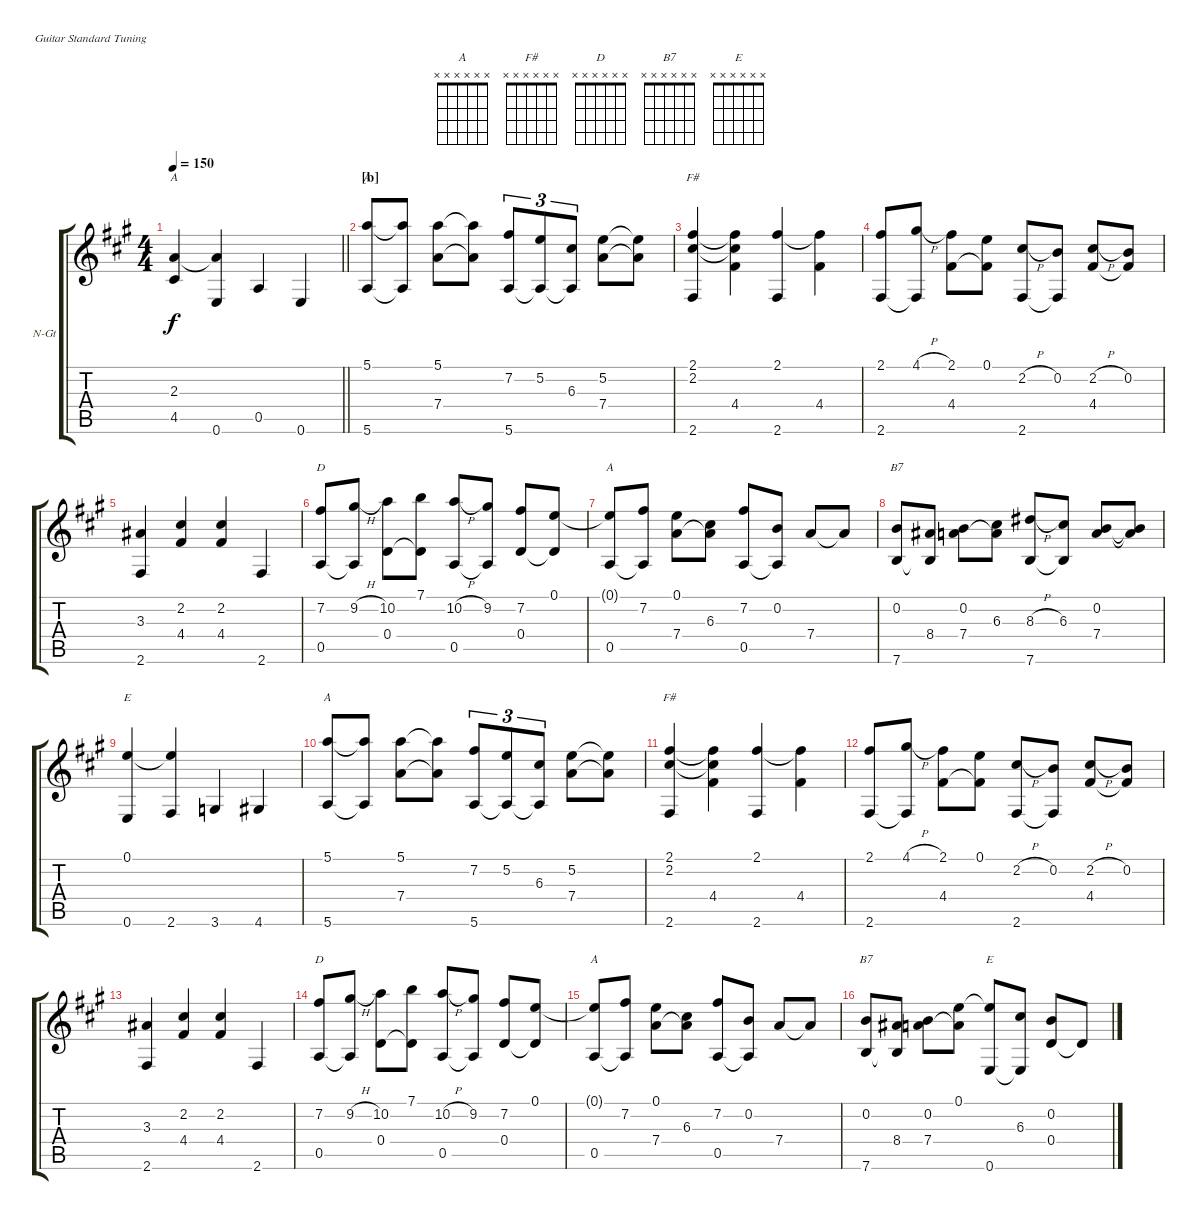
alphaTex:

\bracketExtendMode groupsimilarinstruments
\firstSystemTrackNameOrientation horizontal
\otherSystemsTrackNameOrientation horizontal
\track ("Traccia 1" "N-Gt") {instrument acousticguitarnylon}
\staff {score tabs}
\tuning (E4 B3 G3 D3 A2 E2)
\chord ("A" x x x x x x)
\chord ("F#" x x x x x x)
\chord ("D" x x x x x x)
\chord ("B7" x x x x x x)
\chord ("E" x x x x x x)
\ts (4 4)
\tempo 150
\clef g2
\barLineRight lightlight
\ks a
(2.3 4.5).4{ch "A" dy f} (2.3{t} 0.6).4 0.5.4 0.6.4 |
\section ("" "[b]")
(5.1 5.6).8{ch "A"} (5.1{t} 5.6{t}).8 (5.1 7.4).8 (5.1{t} 7.4{t}).8 (7.2 5.6).8{tu (3 2)} (5.2 5.6{t}).8{tu (3 2)} (6.3 5.6{t}).8{tu (3 2)} (5.2 7.4).8 (5.2{t} 7.4{t}).8 |
(2.1 2.2 2.6).4{ch "F#"} (2.1{t} 2.2{t} 4.4).4 (2.1 2.6).4 (2.1{t} 4.4).4 |
(2.1 2.6).8 (4.1{h} 2.6{t}).8 (2.1 4.4).8 (0.1 4.4{t}).8 (2.2{h} 2.6).8 (0.2 2.6{t}).8 (2.2{h} 4.4).8 (0.2 4.4{t}).8 |
(3.3 2.6).4 (2.2 4.4).4 (2.2 4.4).4 2.6.4 |
(7.2 0.5).8{ch "D"} (9.2{h} 0.5{t}).8 (10.2 0.4).8 (7.1 0.4{t}).8 (10.2{h} 0.5).8 (9.2 0.5{t}).8 (7.2 0.4).8 (0.1 0.4{t}).8 |
(0.1{t} 0.5).8{ch "A"} (7.2 0.5{t}).8 (0.1 7.4).8 (6.3 7.4{t}).8 (7.2 0.5).8 (0.2 0.5{t}).8 7.4.8 7.4{t}.8 |
(0.2 7.6).8{ch "B7"} (8.4 7.6{t}).8 (0.2 7.4).8 (6.3 7.4{t}).8 (8.3{h} 7.6).8 (6.3 7.6{t}).8 (0.2 7.4).8 (0.2{t} 7.4{t}).8 |
(0.1 0.6).4{ch "E"} (0.1{t} 2.6).4 3.6.4 4.6.4 |
(5.1 5.6).8{ch "A"} (5.1{t} 5.6{t}).8 (5.1 7.4).8 (5.1{t} 7.4{t}).8 (7.2 5.6).8{tu (3 2)} (5.2 5.6{t}).8{tu (3 2)} (6.3 5.6{t}).8{tu (3 2)} (5.2 7.4).8 (5.2{t} 7.4{t}).8 |
(2.1 2.2 2.6).4{ch "F#"} (2.1{t} 2.2{t} 4.4).4 (2.1 2.6).4 (2.1{t} 4.4).4 |
(2.1 2.6).8 (4.1{h} 2.6{t}).8 (2.1 4.4).8 (0.1 4.4{t}).8 (2.2{h} 2.6).8 (0.2 2.6{t}).8 (2.2{h} 4.4).8 (0.2 4.4{t}).8 |
(3.3 2.6).4 (2.2 4.4).4 (2.2 4.4).4 2.6.4 |
(7.2 0.5).8{ch "D"} (9.2{h} 0.5{t}).8 (10.2 0.4).8 (7.1 0.4{t}).8 (10.2{h} 0.5).8 (9.2 0.5{t}).8 (7.2 0.4).8 (0.1 0.4{t}).8 |
(0.1{t} 0.5).8{ch "A"} (7.2 0.5{t}).8 (0.1 7.4).8 (6.3 7.4{t}).8 (7.2 0.5).8 (0.2 0.5{t}).8 7.4.8 7.4{t}.8 |
(0.2 7.6).8{ch "B7"} (8.4 7.6{t}).8 (0.2 7.4).8 (0.1 7.4{t}).8 (0.1{t} 0.6).8{ch "E"} (6.3 0.6{t}).8 (0.2 0.4).8 0.4{t}.8
